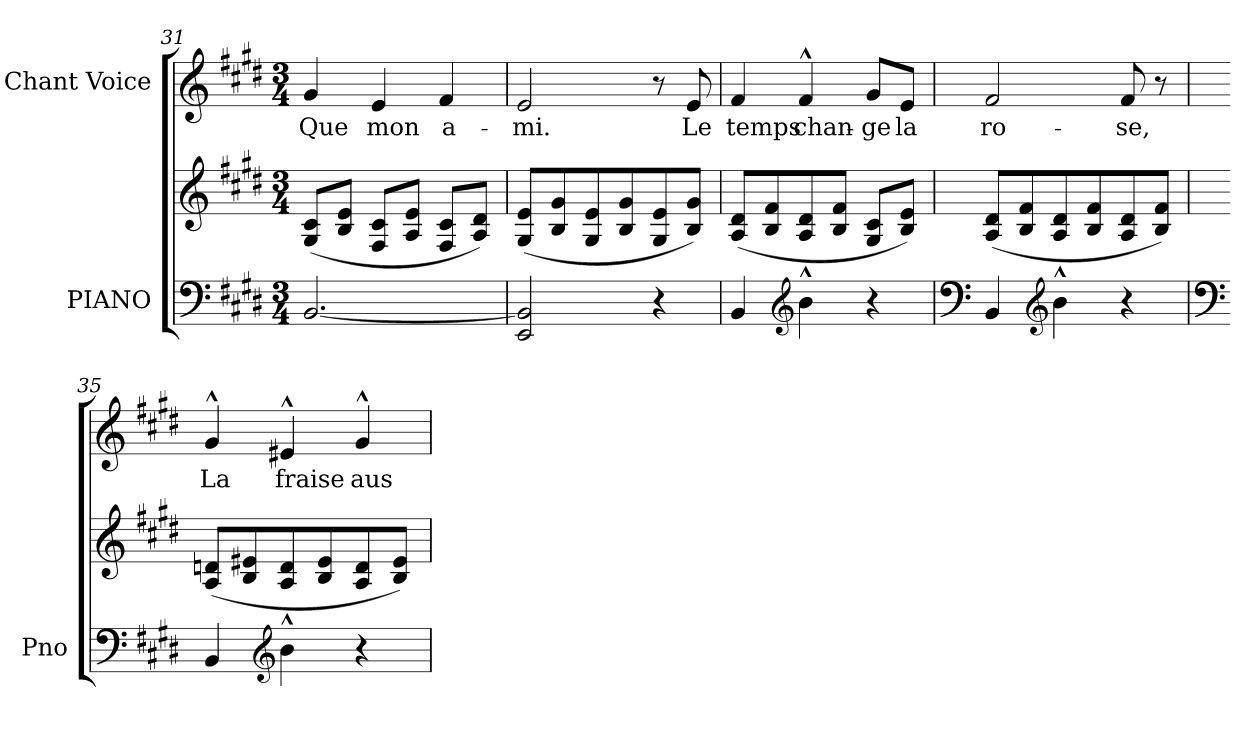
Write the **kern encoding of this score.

**kern	**kern	**kern	**text
*part2	*part2	*part1	*part1
*staff3	*staff2	*staff1	*staff1
*I"PIANO	*	*I"Chant Voice	*
*I'Pno	*	*	*
*clefF4	*clefG2	*clefG2	*
*k[f#c#g#d#]	*k[f#c#g#d#]	*k[f#c#g#d#]	*
*M3/4	*M3/4	*M3/4	*
=31	=31	=31	=31
!	!	!	!LO:LY:b
[2.BB/	(<8G#/ 8c#/L	4g#/	Que
.	8B/ 8e/J	.	.
!	!	!	!LO:LY:b
.	8F#/ 8c#/L	4e/	mon
.	8A/ 8e/J	.	.
!	!	!	!LO:LY:b
.	8F#/ 8c#/L	4f#/	a-
.	8A/ 8d#/J)	.	.
=32	=32	=32	=32
!	!	!	!LO:LY:b
2EE/ 2BB/]	(<8G#/ 8e/L	2e/	-mi.
.	8B/ 8g#/	.	.
.	8G#/ 8e/	.	.
.	8B/ 8g#/	.	.
4r	8G#/ 8e/	8r	.
!	!	!	!LO:LY:b
.	8B/ 8g#/J)	8e/	Le
!!LO:PB:g=z
=33	=33	=33	=33
!	!	!	!LO:LY:b
4BB/	(<8A/ 8d#/L	4f#/	temps
.	8B/ 8f#/	.	.
*clefG2	*	*	*
!	!	!	!LO:LY:b
4b^^\	8A/ 8d#/	4f#^^/	chan-
.	8B/ 8f#/J	.	.
!	!	!	!LO:LY:b
4r	8G#/ 8c#/L	8g#/L	-ge
!	!	!	!LO:LY:b
.	8B/ 8e/J)	8e/J	la
=34	=34	=34	=34
*clefF4	*	*	*
!	!	!	!LO:LY:b
4BB/	(<8A/ 8d#/L	2f#/	ro-
.	8B/ 8f#/	.	.
*clefG2	*	*	*
4b^^\	8A/ 8d#/	.	.
.	8B/ 8f#/	.	.
!	!	!	!LO:LY:b
4r	8A/ 8d#/	8f#/	-se,
.	8B/ 8f#/J)	8r	.
=35	=35	=35	=35
*clefF4	*	*	*
!	!	!	!LO:LY:b
4BB/	(<8A/ 8dn/L	4g#^^/	La
.	8B/ 8e#X/	.	.
*clefG2	*	*	*
!	!	!	!LO:LY:b
4b^^\	8A/ 8d/	4e#X^^/	fraise
.	8B/ 8e#/	.	.
!	!	!	!LO:LY:b
4r	8A/ 8d/	4g#^^/	aus-
.	8B/ 8e#/J)	.	.
=	=	=	=
*-	*-	*-	*-
